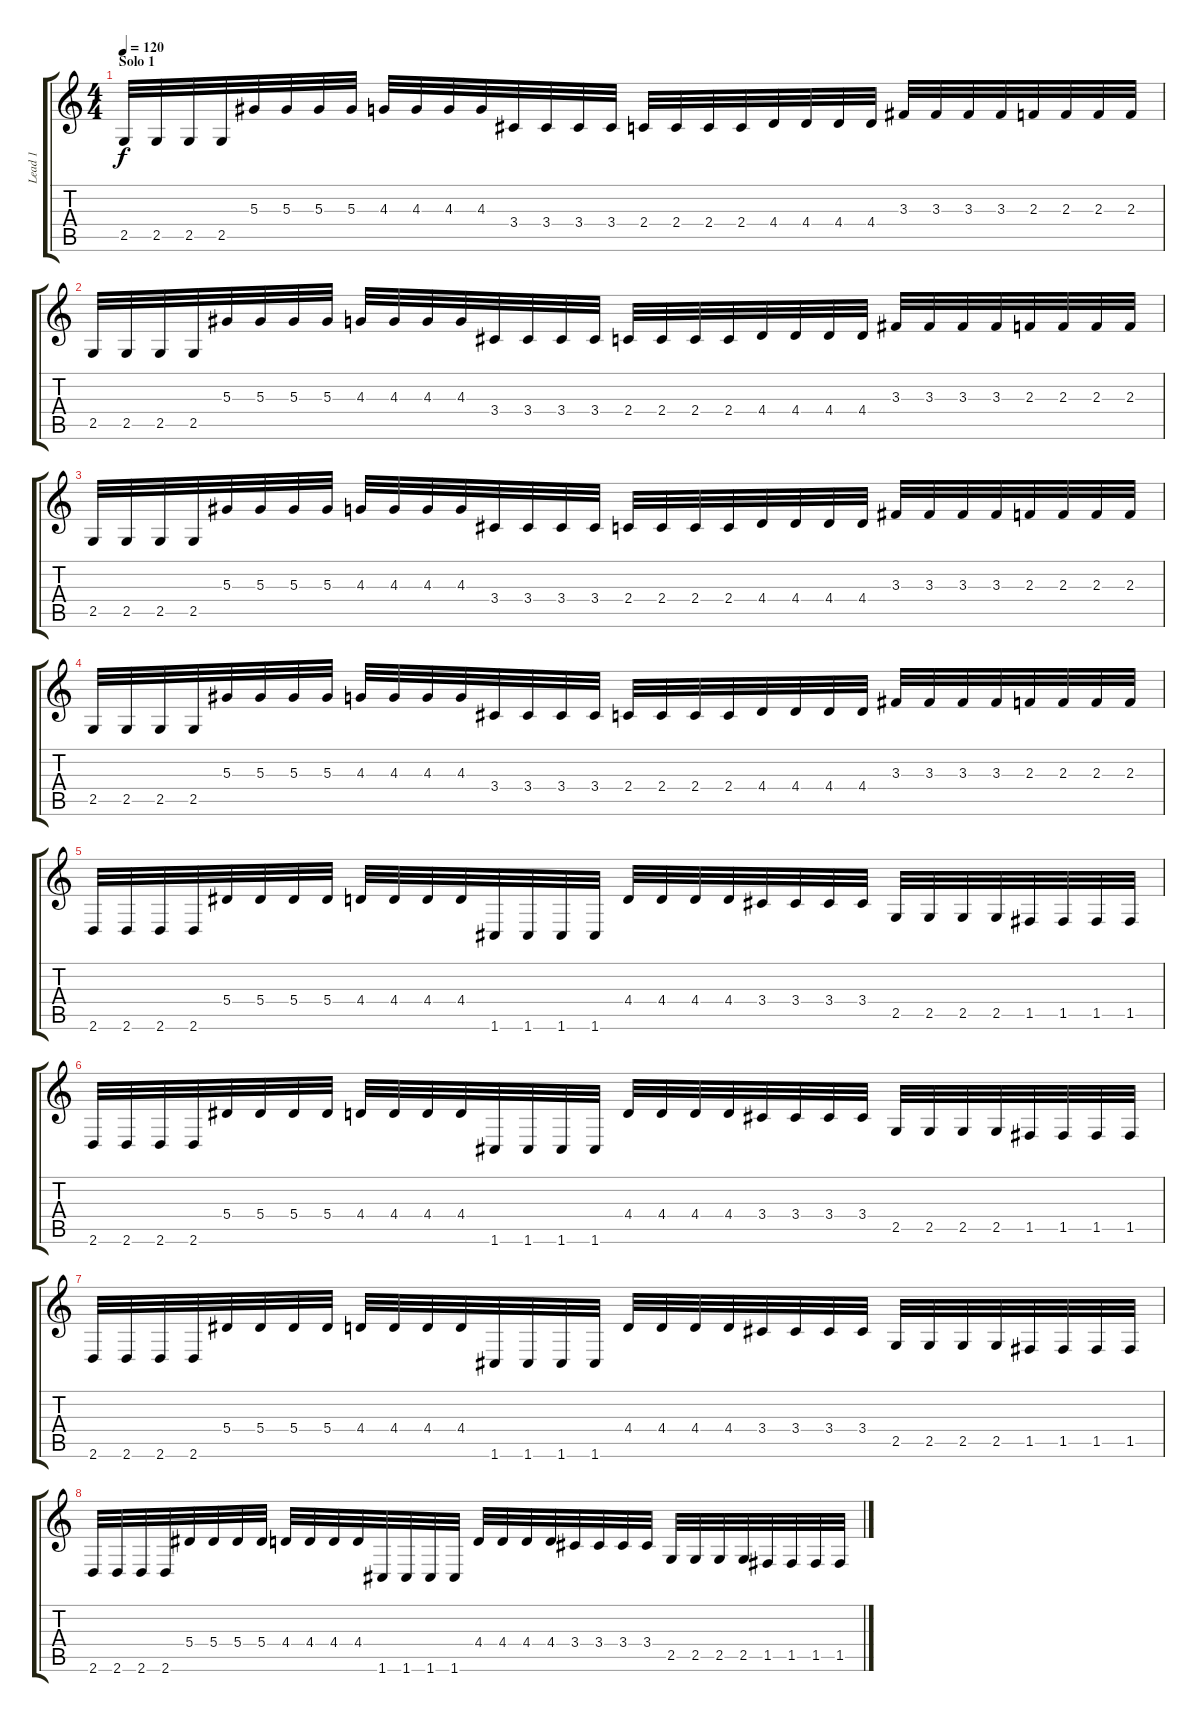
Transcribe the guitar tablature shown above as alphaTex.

\track ("Lead 1" "Lead 1") {instrument overdrivenguitar}
\staff {score tabs}
\tuning (C4 G3 Eb3 Bb2 F2 C2) {hide}
\ts (4 4)
\section ("" "Solo 1")
\tempo 120
\clef g2
\ks c
2.5.32{dy f} 2.5.32 2.5.32 2.5.32 5.3.32 5.3.32 5.3.32 5.3.32 4.3.32 4.3.32 4.3.32 4.3.32 3.4.32 3.4.32 3.4.32 3.4.32 2.4.32 2.4.32 2.4.32 2.4.32 4.4.32 4.4.32 4.4.32 4.4.32 3.3.32 3.3.32 3.3.32 3.3.32 2.3.32 2.3.32 2.3.32 2.3.32 |
2.5.32 2.5.32 2.5.32 2.5.32 5.3.32 5.3.32 5.3.32 5.3.32 4.3.32 4.3.32 4.3.32 4.3.32 3.4.32 3.4.32 3.4.32 3.4.32 2.4.32 2.4.32 2.4.32 2.4.32 4.4.32 4.4.32 4.4.32 4.4.32 3.3.32 3.3.32 3.3.32 3.3.32 2.3.32 2.3.32 2.3.32 2.3.32 |
2.5.32 2.5.32 2.5.32 2.5.32 5.3.32 5.3.32 5.3.32 5.3.32 4.3.32 4.3.32 4.3.32 4.3.32 3.4.32 3.4.32 3.4.32 3.4.32 2.4.32 2.4.32 2.4.32 2.4.32 4.4.32 4.4.32 4.4.32 4.4.32 3.3.32 3.3.32 3.3.32 3.3.32 2.3.32 2.3.32 2.3.32 2.3.32 |
2.5.32 2.5.32 2.5.32 2.5.32 5.3.32 5.3.32 5.3.32 5.3.32 4.3.32 4.3.32 4.3.32 4.3.32 3.4.32 3.4.32 3.4.32 3.4.32 2.4.32 2.4.32 2.4.32 2.4.32 4.4.32 4.4.32 4.4.32 4.4.32 3.3.32 3.3.32 3.3.32 3.3.32 2.3.32 2.3.32 2.3.32 2.3.32 |
2.6.32 2.6.32 2.6.32 2.6.32 5.4.32 5.4.32 5.4.32 5.4.32 4.4.32 4.4.32 4.4.32 4.4.32 1.6.32 1.6.32 1.6.32 1.6.32 4.4.32 4.4.32 4.4.32 4.4.32 3.4.32 3.4.32 3.4.32 3.4.32 2.5.32 2.5.32 2.5.32 2.5.32 1.5.32 1.5.32 1.5.32 1.5.32 |
2.6.32 2.6.32 2.6.32 2.6.32 5.4.32 5.4.32 5.4.32 5.4.32 4.4.32 4.4.32 4.4.32 4.4.32 1.6.32 1.6.32 1.6.32 1.6.32 4.4.32 4.4.32 4.4.32 4.4.32 3.4.32 3.4.32 3.4.32 3.4.32 2.5.32 2.5.32 2.5.32 2.5.32 1.5.32 1.5.32 1.5.32 1.5.32 |
2.6.32 2.6.32 2.6.32 2.6.32 5.4.32 5.4.32 5.4.32 5.4.32 4.4.32 4.4.32 4.4.32 4.4.32 1.6.32 1.6.32 1.6.32 1.6.32 4.4.32 4.4.32 4.4.32 4.4.32 3.4.32 3.4.32 3.4.32 3.4.32 2.5.32 2.5.32 2.5.32 2.5.32 1.5.32 1.5.32 1.5.32 1.5.32 |
2.6.32 2.6.32 2.6.32 2.6.32 5.4.32 5.4.32 5.4.32 5.4.32 4.4.32 4.4.32 4.4.32 4.4.32 1.6.32 1.6.32 1.6.32 1.6.32 4.4.32 4.4.32 4.4.32 4.4.32 3.4.32 3.4.32 3.4.32 3.4.32 2.5.32 2.5.32 2.5.32 2.5.32 1.5.32 1.5.32 1.5.32 1.5.32
